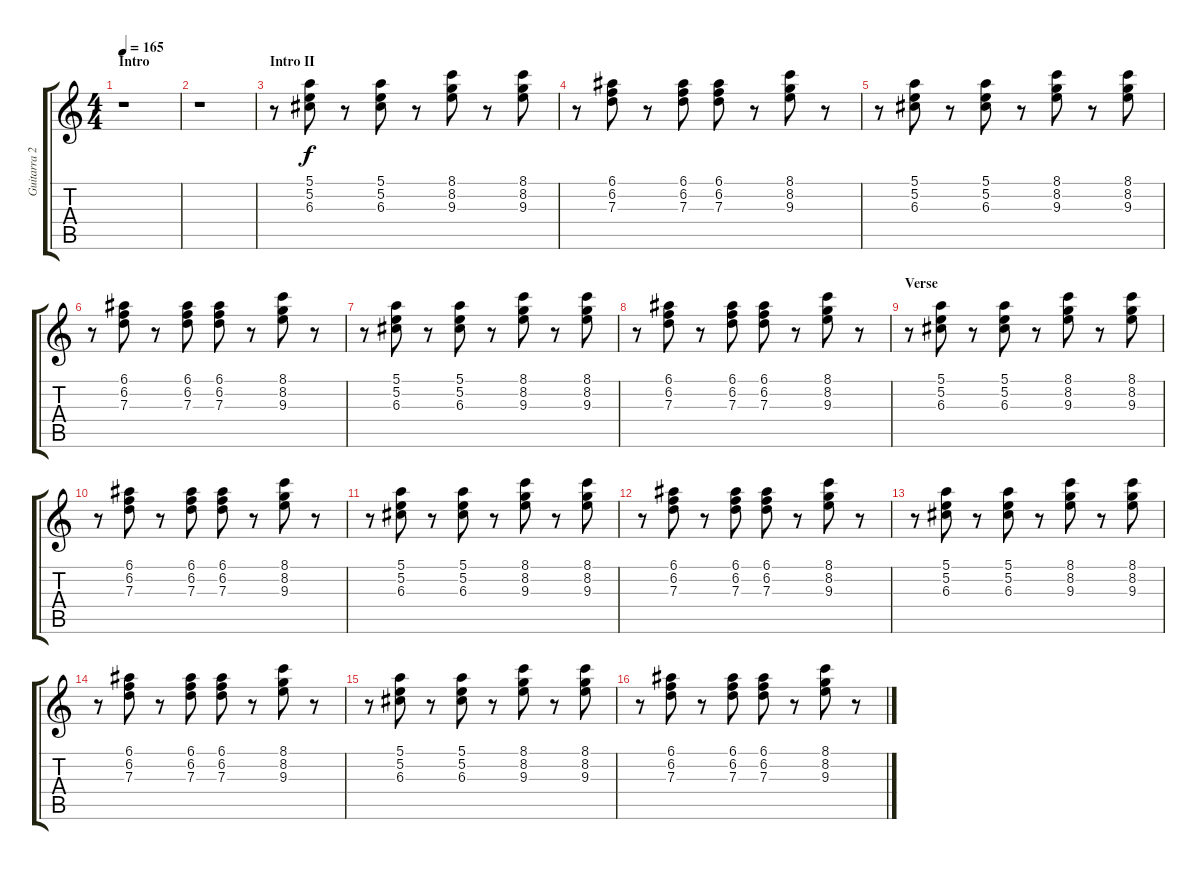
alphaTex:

\track ("Guitarra 2 - Erik" "Guitarra 2") {instrument distortionguitar}
\staff {score tabs}
\tuning (E4 B3 G3 D3 A2 E2) {hide}
\ts (4 4)
\section ("" "Intro")
\tempo 165
\clef g2
\ks c
r.1{dy f instrument distortionguitar} |
r.1 |
\section ("" "Intro II")
r.8 (5.1 5.2 6.3).8 r.8 (5.1 5.2 6.3).8 r.8 (8.1 8.2 9.3).8 r.8 (8.1 8.2 9.3).8 |
r.8 (6.1 6.2 7.3).8 r.8 (6.1 6.2 7.3).8 (6.1 6.2 7.3).8 r.8 (8.1 8.2 9.3).8 r.8 |
r.8 (5.1 5.2 6.3).8 r.8 (5.1 5.2 6.3).8 r.8 (8.1 8.2 9.3).8 r.8 (8.1 8.2 9.3).8 |
r.8 (6.1 6.2 7.3).8 r.8 (6.1 6.2 7.3).8 (6.1 6.2 7.3).8 r.8 (8.1 8.2 9.3).8 r.8 |
r.8 (5.1 5.2 6.3).8 r.8 (5.1 5.2 6.3).8 r.8 (8.1 8.2 9.3).8 r.8 (8.1 8.2 9.3).8 |
r.8 (6.1 6.2 7.3).8 r.8 (6.1 6.2 7.3).8 (6.1 6.2 7.3).8 r.8 (8.1 8.2 9.3).8 r.8 |
\section ("" "Verse")
r.8 (5.1 5.2 6.3).8 r.8 (5.1 5.2 6.3).8 r.8 (8.1 8.2 9.3).8 r.8 (8.1 8.2 9.3).8 |
r.8 (6.1 6.2 7.3).8 r.8 (6.1 6.2 7.3).8 (6.1 6.2 7.3).8 r.8 (8.1 8.2 9.3).8 r.8 |
r.8 (5.1 5.2 6.3).8 r.8 (5.1 5.2 6.3).8 r.8 (8.1 8.2 9.3).8 r.8 (8.1 8.2 9.3).8 |
r.8 (6.1 6.2 7.3).8 r.8 (6.1 6.2 7.3).8 (6.1 6.2 7.3).8 r.8 (8.1 8.2 9.3).8 r.8 |
r.8 (5.1 5.2 6.3).8 r.8 (5.1 5.2 6.3).8 r.8 (8.1 8.2 9.3).8 r.8 (8.1 8.2 9.3).8 |
r.8 (6.1 6.2 7.3).8 r.8 (6.1 6.2 7.3).8 (6.1 6.2 7.3).8 r.8 (8.1 8.2 9.3).8 r.8 |
r.8 (5.1 5.2 6.3).8 r.8 (5.1 5.2 6.3).8 r.8 (8.1 8.2 9.3).8 r.8 (8.1 8.2 9.3).8 |
r.8 (6.1 6.2 7.3).8 r.8 (6.1 6.2 7.3).8 (6.1 6.2 7.3).8 r.8 (8.1 8.2 9.3).8 r.8
